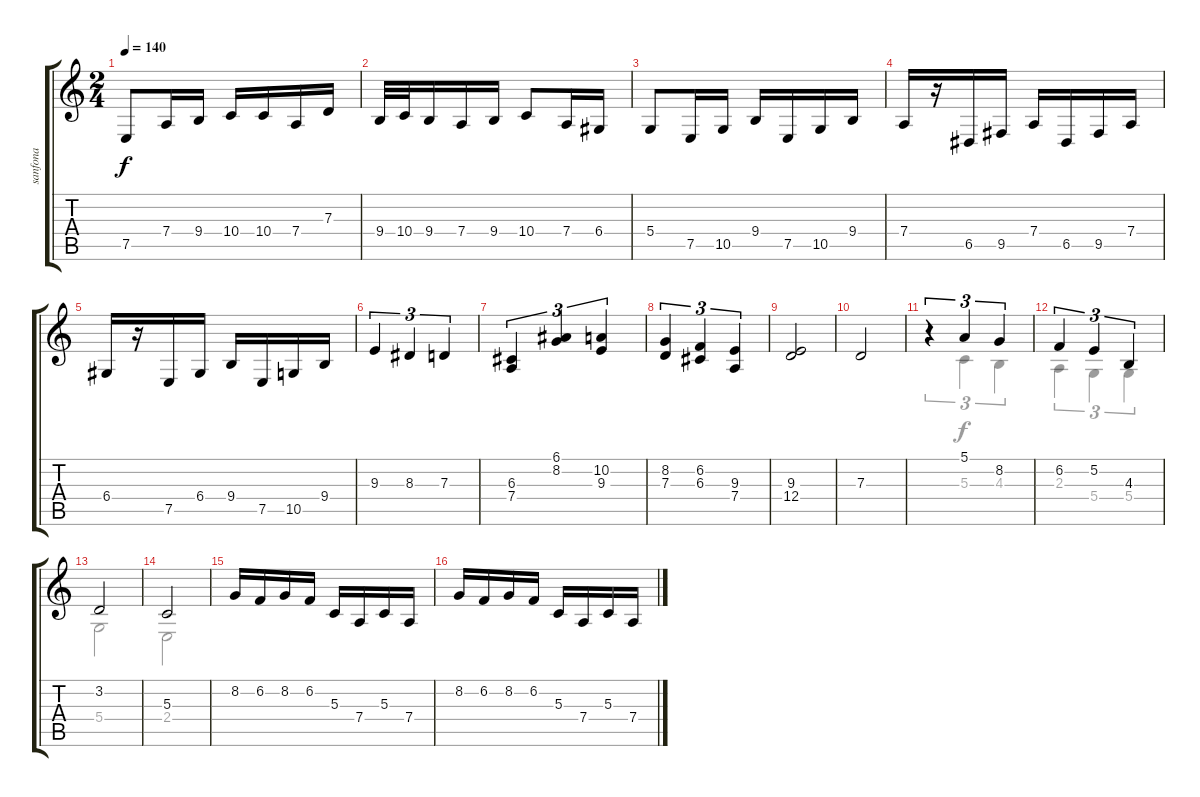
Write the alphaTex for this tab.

\track ("sanfona" "sanfona") {instrument accordion}
\staff {score tabs}
\tuning (E4 B3 G3 D3 A2 E2) {hide}
\voice
\ts (2 4)
\tempo 140
\clef g2
\ks c
7.5.8{dy f} 7.4.16 9.4.16 10.4.16 10.4.16 7.4.16 7.3.16 |
9.4.32 10.4.32 9.4.16 7.4.16 9.4.16 10.4.8 7.4.16 6.4.16 |
5.4.8 7.5.16 10.5.16 9.4.16 7.5.16 10.5.16 9.4.16 |
7.4.16 r.16 6.5.16 9.5.16 7.4.16 6.5.16 9.5.16 7.4.16 |
6.4.16 r.16 7.5.16 6.4.16 9.4.16 7.5.16 10.5.16 9.4.16 |
9.3.4{tu (3 2)} 8.3.4{tu (3 2)} 7.3.4{tu (3 2)} |
(6.3 7.4).4{tu (3 2)} (6.1 8.2).4{tu (3 2)} (10.2 9.3).4{tu (3 2)} |
(8.2 7.3).4{tu (3 2)} (6.2 6.3).4{tu (3 2)} (9.3 7.4).4{tu (3 2)} |
(9.3 12.4).2 |
7.3.2 |
r.4{tu (3 2)} 5.1.4{tu (3 2)} 8.2.4{tu (3 2)} |
6.2.4{tu (3 2)} 5.2.4{tu (3 2)} 4.3.4{tu (3 2)} |
3.2.2 |
5.3.2 |
8.2.16 6.2.16 8.2.16 6.2.16 5.3.16 7.4.16 5.3.16 7.4.16 |
8.2.16 6.2.16 8.2.16 6.2.16 5.3.16 7.4.16 5.3.16 7.4.16
\voice
\clef g2
\ottava regular
\simile none
\ks c
|
|
|
|
|
|
|
|
|
|
r.4{tu (3 2)} 5.3.4{tu (3 2)} 4.3.4{tu (3 2)} |
2.3.4{tu (3 2)} 5.4.4{tu (3 2)} 5.4.4{tu (3 2)} |
5.4.2 |
2.4.2 |
|
